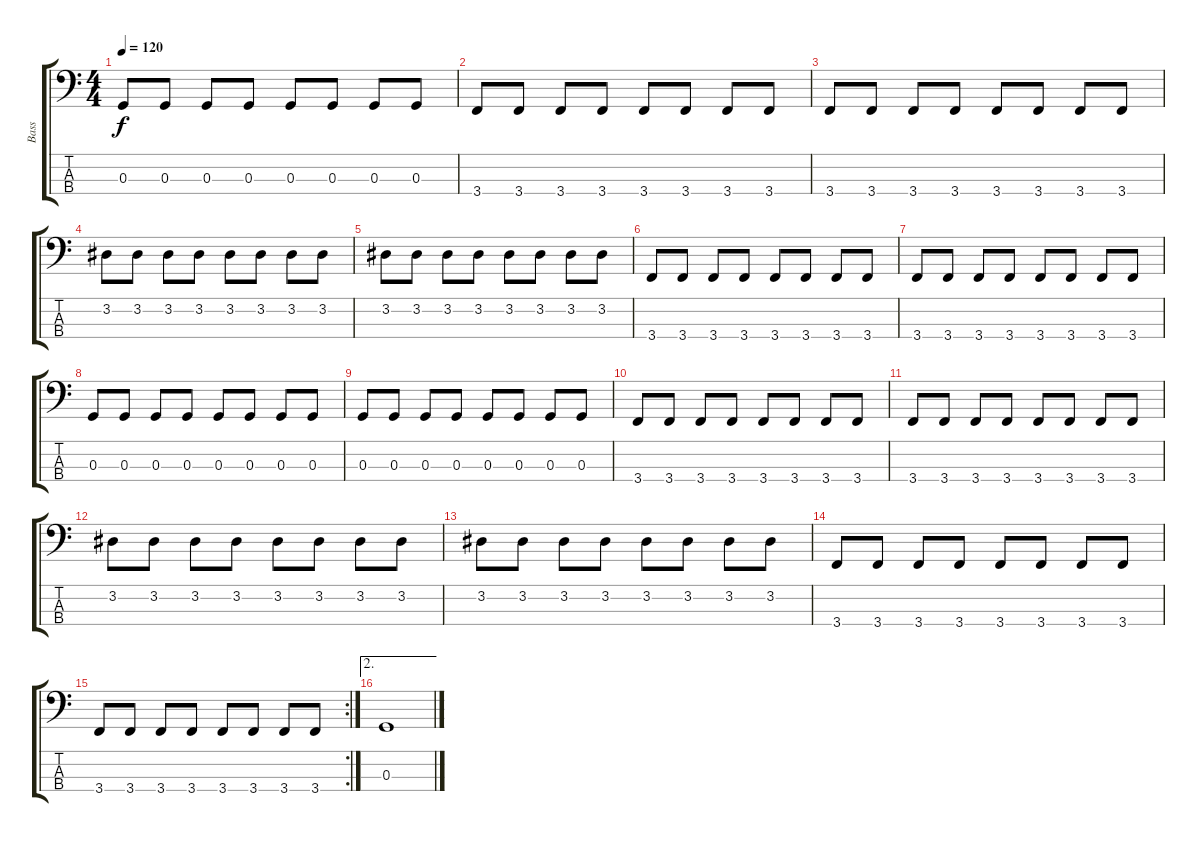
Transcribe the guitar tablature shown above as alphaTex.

\track ("Bass" "Bass") {instrument electricbassfinger}
\staff {score tabs}
\tuning (F2 C2 G1 D1) {hide}
\ts (4 4)
\tempo 120
\clef f4
\ks c
0.3.8{dy f} 0.3.8 0.3.8 0.3.8 0.3.8 0.3.8 0.3.8 0.3.8 |
3.4.8 3.4.8 3.4.8 3.4.8 3.4.8 3.4.8 3.4.8 3.4.8 |
3.4.8 3.4.8 3.4.8 3.4.8 3.4.8 3.4.8 3.4.8 3.4.8 |
3.2.8 3.2.8 3.2.8 3.2.8 3.2.8 3.2.8 3.2.8 3.2.8 |
3.2.8 3.2.8 3.2.8 3.2.8 3.2.8 3.2.8 3.2.8 3.2.8 |
3.4.8 3.4.8 3.4.8 3.4.8 3.4.8 3.4.8 3.4.8 3.4.8 |
3.4.8 3.4.8 3.4.8 3.4.8 3.4.8 3.4.8 3.4.8 3.4.8 |
0.3.8 0.3.8 0.3.8 0.3.8 0.3.8 0.3.8 0.3.8 0.3.8 |
0.3.8 0.3.8 0.3.8 0.3.8 0.3.8 0.3.8 0.3.8 0.3.8 |
3.4.8 3.4.8 3.4.8 3.4.8 3.4.8 3.4.8 3.4.8 3.4.8 |
3.4.8 3.4.8 3.4.8 3.4.8 3.4.8 3.4.8 3.4.8 3.4.8 |
3.2.8 3.2.8 3.2.8 3.2.8 3.2.8 3.2.8 3.2.8 3.2.8 |
3.2.8 3.2.8 3.2.8 3.2.8 3.2.8 3.2.8 3.2.8 3.2.8 |
3.4.8 3.4.8 3.4.8 3.4.8 3.4.8 3.4.8 3.4.8 3.4.8 |
\rc 2
3.4.8 3.4.8 3.4.8 3.4.8 3.4.8 3.4.8 3.4.8 3.4.8 |
\ae 2
0.3.1
